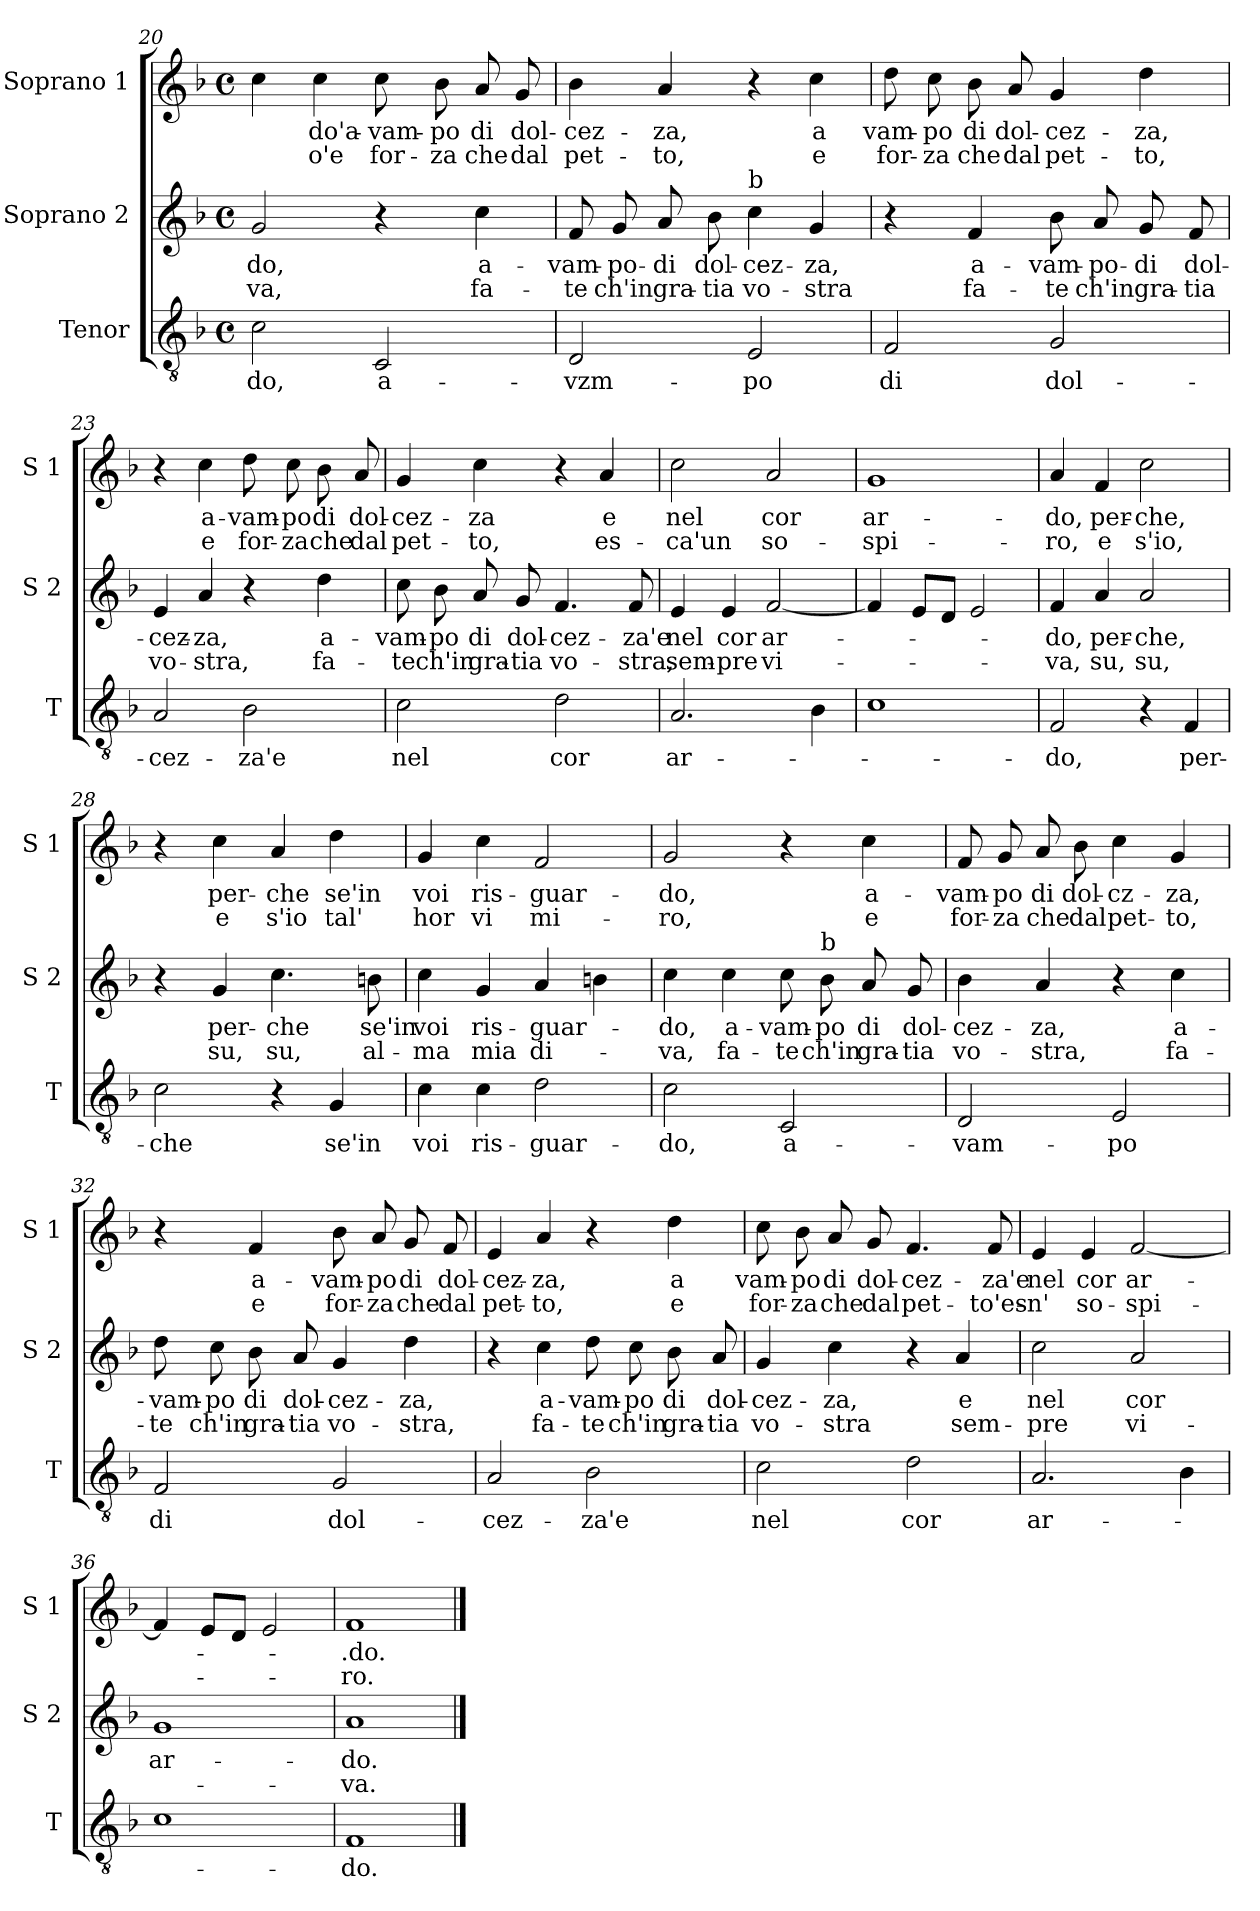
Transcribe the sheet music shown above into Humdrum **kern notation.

**kern	**text	**kern	**text	**text	**kern	**text	**text
*part3	*part3	*part2	*part2	*part2	*part1	*part1	*part1
*staff3	*staff3	*staff2	*staff2	*staff2	*staff1	*staff1	*staff1
*I"Tenor	*	*I"Soprano 2	*	*	*I"Soprano 1	*	*
*I'T	*	*I'S 2	*	*	*I'S 1	*	*
*clefGv2	*	*clefG2	*	*	*clefG2	*	*
*k[b-]	*	*k[b-]	*	*	*k[b-]	*	*
*F:	*	*F:	*	*	*F:	*	*
*M4/4	*	*M4/4	*	*	*M4/4	*	*
*met(c)	*	*met(c)	*	*	*met(c)	*	*
=20	=20	=20	=20	=20	=20	=20	=20
!	!LO:LY:b	!	!LO:LY:b	!LO:LY:b	!	!	!
2c\	-do,	2g/	-do,	-va,	4cc\	.	.
!	!	!	!	!	!	!LO:LY:b	!LO:LY:b
.	.	.	.	.	4cc\	-do'a-	-o'e
!	!LO:LY:b	!	!	!	!	!LO:LY:b	!LO:LY:b
2C/	a-	4r	.	.	8cc\	-vam-	for-
!	!	!	!	!	!	!LO:LY:b	!LO:LY:b
.	.	.	.	.	8b-\	-po	-za
!	!	!	!LO:LY:b	!LO:LY:b	!	!LO:LY:b	!LO:LY:b
.	.	4cc\	a-	fa-	8a/	di	che
!	!	!	!	!	!	!LO:LY:b	!LO:LY:b
.	.	.	.	.	8g/	dol-	dal
!!LO:LB:g=z
=21	=21	=21	=21	=21	=21	=21	=21
!	!LO:LY:b	!	!LO:LY:b	!LO:LY:b	!	!LO:LY:b	!LO:LY:b
2D/	-vzm-	8f/	-vam-	-te	4b-\	-cez-	pet-
!	!	!	!LO:LY:b	!LO:LY:b	!	!	!
.	.	8g/	-po-	ch'in	.	.	.
!	!	!	!LO:LY:b	!LO:LY:b	!	!LO:LY:b	!LO:LY:b
.	.	8a/	-di	gra-	4a/	-za,	-to,
!	!	!	!LO:LY:b	!LO:LY:b	!	!	!
.	.	8b-\	dol-	-tia	.	.	.
!	!	!LO:TX:a:t=b	!	!	!	!	!
!	!LO:LY:b	!	!LO:LY:b	!LO:LY:b	!	!	!
2E/	-po	4cc\	-cez-	vo-	4r	.	.
!	!	!	!LO:LY:b	!LO:LY:b	!	!LO:LY:b	!LO:LY:b
.	.	4g/	-za,	-stra	4cc\	a	e
=22	=22	=22	=22	=22	=22	=22	=22
!	!LO:LY:b	!	!	!	!	!LO:LY:b	!LO:LY:b
2F/	di	4r	.	.	8dd\	vam-	for-
!	!	!	!	!	!	!LO:LY:b	!LO:LY:b
.	.	.	.	.	8cc\	-po	-za
!	!	!	!LO:LY:b	!LO:LY:b	!	!LO:LY:b	!LO:LY:b
.	.	4f/	a-	fa-	8b-\	di	che
!	!	!	!	!	!	!LO:LY:b	!LO:LY:b
.	.	.	.	.	8a/	dol-	dal
!	!LO:LY:b	!	!LO:LY:b	!LO:LY:b	!	!LO:LY:b	!LO:LY:b
2G/	dol-	8b-\	-vam-	-te	4g/	-cez-	pet-
!	!	!	!LO:LY:b	!LO:LY:b	!	!	!
.	.	8a/	-po-	ch'in	.	.	.
!	!	!	!LO:LY:b	!LO:LY:b	!	!LO:LY:b	!LO:LY:b
.	.	8g/	-di	gra-	4dd\	-za,	-to,
!	!	!	!LO:LY:b	!LO:LY:b	!	!	!
.	.	8f/	dol-	-tia	.	.	.
=23	=23	=23	=23	=23	=23	=23	=23
!	!LO:LY:b	!	!LO:LY:b	!LO:LY:b	!	!	!
2A/	-cez-	4e/	-cez-	vo-	4r	.	.
!	!	!	!LO:LY:b	!LO:LY:b	!	!LO:LY:b	!LO:LY:b
.	.	4a/	-za,	-stra,	4cc\	a-	e
!	!LO:LY:b	!	!	!	!	!LO:LY:b	!LO:LY:b
2B-\	-za'e	4r	.	.	8dd\	-vam-	for-
!	!	!	!	!	!	!LO:LY:b	!LO:LY:b
.	.	.	.	.	8cc\	-po	-za
!	!	!	!LO:LY:b	!LO:LY:b	!	!LO:LY:b	!LO:LY:b
.	.	4dd\	a-	fa-	8b-\	di	che
!	!	!	!	!	!	!LO:LY:b	!LO:LY:b
.	.	.	.	.	8a/	dol-	dal
=24	=24	=24	=24	=24	=24	=24	=24
!	!LO:LY:b	!	!LO:LY:b	!LO:LY:b	!	!LO:LY:b	!LO:LY:b
2c\	nel	8cc\	-vam-	-te	4g/	-cez-	pet-
!	!	!	!LO:LY:b	!LO:LY:b	!	!	!
.	.	8b-\	-po	ch'in	.	.	.
!	!	!	!LO:LY:b	!LO:LY:b	!	!LO:LY:b	!LO:LY:b
.	.	8a/	di	gra-	4cc\	-za	-to,
!	!	!	!LO:LY:b	!LO:LY:b	!	!	!
.	.	8g/	dol-	-tia	.	.	.
!	!LO:LY:b	!	!LO:LY:b	!LO:LY:b	!	!	!
2d\	cor	4.f/	-cez-	vo-	4r	.	.
!	!	!	!	!	!	!LO:LY:b	!LO:LY:b
.	.	.	.	.	4a/	e	es-
!	!	!	!LO:LY:b	!LO:LY:b	!	!	!
.	.	8f/	-za'e	-stra,	.	.	.
!!LO:LB:g=z
=25	=25	=25	=25	=25	=25	=25	=25
!	!LO:LY:b	!	!LO:LY:b	!LO:LY:b	!	!LO:LY:b	!LO:LY:b
2.A/	ar-	4e/	nel	sem-	2cc\	nel	-ca'un
!	!	!	!LO:LY:b	!LO:LY:b	!	!	!
.	.	4e/	cor	-pre	.	.	.
!	!	!	!LO:LY:b	!LO:LY:b	!	!LO:LY:b	!LO:LY:b
.	.	[2f/	ar-	vi-	2a/	cor	so-
4B-\	.	.	.	.	.	.	.
=26	=26	=26	=26	=26	=26	=26	=26
!	!	!	!	!	!	!LO:LY:b	!LO:LY:b
1c	.	4f/]	.	.	1g	ar-	-spi-
.	.	8e/L	.	.	.	.	.
.	.	8d/J	.	.	.	.	.
.	.	2e/	.	.	.	.	.
=27	=27	=27	=27	=27	=27	=27	=27
!	!LO:LY:b	!	!LO:LY:b	!LO:LY:b	!	!LO:LY:b	!LO:LY:b
2F/	-do,	4f/	-do,	-va,	4a/	-do,	-ro,
!	!	!	!LO:LY:b	!LO:LY:b	!	!LO:LY:b	!LO:LY:b
.	.	4a/	per-	su,	4f/	per-	e
!	!	!	!LO:LY:b	!LO:LY:b	!	!LO:LY:b	!LO:LY:b
4r	.	2a/	-che,	su,	2cc\	-che,	s'io,
!	!LO:LY:b	!	!	!	!	!	!
4F/	per-	.	.	.	.	.	.
=28	=28	=28	=28	=28	=28	=28	=28
!	!LO:LY:b	!	!	!	!	!	!
2c\	-che	4r	.	.	4r	.	.
!	!	!	!LO:LY:b	!LO:LY:b	!	!LO:LY:b	!LO:LY:b
.	.	4g/	per-	su,	4cc\	per-	e
!	!	!	!LO:LY:b	!LO:LY:b	!	!LO:LY:b	!LO:LY:b
4r	.	4.cc\	-che	su,	4a/	-che	s'io
!	!LO:LY:b	!	!	!	!	!LO:LY:b	!LO:LY:b
4G/	se'in	.	.	.	4dd\	se'in	tal'
!	!	!	!LO:LY:b	!LO:LY:b	!	!	!
.	.	8bn\	se'in	al-	.	.	.
=29	=29	=29	=29	=29	=29	=29	=29
!	!LO:LY:b	!	!LO:LY:b	!LO:LY:b	!	!LO:LY:b	!LO:LY:b
4c\	voi	4cc\	voi	-ma	4g/	voi	hor
!	!LO:LY:b	!	!LO:LY:b	!LO:LY:b	!	!LO:LY:b	!LO:LY:b
4c\	ris-	4g/	ris-	mia	4cc\	ris-	vi
!	!LO:LY:b	!	!LO:LY:b	!LO:LY:b	!	!LO:LY:b	!LO:LY:b
2d\	-guar-	4a/	-guar-	di-	2f/	-guar-	mi-
.	.	4bn\	.	.	.	.	.
!!LO:PB:g=z
=30	=30	=30	=30	=30	=30	=30	=30
!	!LO:LY:b	!	!LO:LY:b	!LO:LY:b	!	!LO:LY:b	!LO:LY:b
2c\	-do,	4cc\	-do,	-va,	2g/	-do,	-ro,
!	!	!	!LO:LY:b	!LO:LY:b	!	!	!
.	.	4cc\	a-	fa-	.	.	.
!	!LO:LY:b	!	!LO:LY:b	!LO:LY:b	!	!	!
2C/	a-	8cc\	-vam-	-te	4r	.	.
!	!	!LO:TX:a:t=b	!	!	!	!	!
!	!	!	!LO:LY:b	!LO:LY:b	!	!	!
.	.	8b-\	-po	ch'in	.	.	.
!	!	!	!LO:LY:b	!LO:LY:b	!	!LO:LY:b	!LO:LY:b
.	.	8a/	di	gra-	4cc\	a-	e
!	!	!	!LO:LY:b	!LO:LY:b	!	!	!
.	.	8g/	dol-	-tia	.	.	.
=31	=31	=31	=31	=31	=31	=31	=31
!	!LO:LY:b	!	!LO:LY:b	!LO:LY:b	!	!LO:LY:b	!LO:LY:b
2D/	-vam-	4b-\	-cez-	vo-	8f/	-vam-	for-
!	!	!	!	!	!	!LO:LY:b	!LO:LY:b
.	.	.	.	.	8g/	-po	-za
!	!	!	!LO:LY:b	!LO:LY:b	!	!LO:LY:b	!LO:LY:b
.	.	4a/	-za,	-stra,	8a/	di	che
!	!	!	!	!	!	!LO:LY:b	!LO:LY:b
.	.	.	.	.	8b-\	dol-	dal
!	!LO:LY:b	!	!	!	!	!LO:LY:b	!LO:LY:b
2E/	-po	4r	.	.	4cc\	-cz-	pet-
!	!	!	!LO:LY:b	!LO:LY:b	!	!LO:LY:b	!LO:LY:b
.	.	4cc\	a-	fa-	4g/	-za,	-to,
=32	=32	=32	=32	=32	=32	=32	=32
!	!LO:LY:b	!	!LO:LY:b	!LO:LY:b	!	!	!
2F/	di	8dd\	-vam-	-te	4r	.	.
!	!	!	!LO:LY:b	!LO:LY:b	!	!	!
.	.	8cc\	-po	ch'in	.	.	.
!	!	!	!LO:LY:b	!LO:LY:b	!	!LO:LY:b	!LO:LY:b
.	.	8b-\	di	gra-	4f/	a-	e
!	!	!	!LO:LY:b	!LO:LY:b	!	!	!
.	.	8a/	dol-	-tia	.	.	.
!	!LO:LY:b	!	!LO:LY:b	!LO:LY:b	!	!LO:LY:b	!LO:LY:b
2G/	dol-	4g/	-cez-	vo-	8b-\	-vam-	for-
!	!	!	!	!	!	!LO:LY:b	!LO:LY:b
.	.	.	.	.	8a/	-po	-za
!	!	!	!LO:LY:b	!LO:LY:b	!	!LO:LY:b	!LO:LY:b
.	.	4dd\	-za,	-stra,	8g/	di	che
!	!	!	!	!	!	!LO:LY:b	!LO:LY:b
.	.	.	.	.	8f/	dol-	dal
=33	=33	=33	=33	=33	=33	=33	=33
!	!LO:LY:b	!	!	!	!	!LO:LY:b	!LO:LY:b
2A/	-cez-	4r	.	.	4e/	-cez-	pet-
!	!	!	!LO:LY:b	!LO:LY:b	!	!LO:LY:b	!LO:LY:b
.	.	4cc\	a-	fa-	4a/	-za,	-to,
!	!LO:LY:b	!	!LO:LY:b	!LO:LY:b	!	!	!
2B-\	-za'e	8dd\	-vam-	-te	4r	.	.
!	!	!	!LO:LY:b	!LO:LY:b	!	!	!
.	.	8cc\	-po	ch'in	.	.	.
!	!	!	!LO:LY:b	!LO:LY:b	!	!LO:LY:b	!LO:LY:b
.	.	8b-\	di	gra-	4dd\	a	e
!	!	!	!LO:LY:b	!LO:LY:b	!	!	!
.	.	8a/	dol-	-tia	.	.	.
!!LO:LB:g=z
=34	=34	=34	=34	=34	=34	=34	=34
!	!LO:LY:b	!	!LO:LY:b	!LO:LY:b	!	!LO:LY:b	!LO:LY:b
2c\	nel	4g/	-cez-	vo-	8cc\	vam-	for-
!	!	!	!	!	!	!LO:LY:b	!LO:LY:b
.	.	.	.	.	8b-\	-po	-za
!	!	!	!LO:LY:b	!LO:LY:b	!	!LO:LY:b	!LO:LY:b
.	.	4cc\	-za,	-stra	8a/	di	che
!	!	!	!	!	!	!LO:LY:b	!LO:LY:b
.	.	.	.	.	8g/	dol-	dal
!	!LO:LY:b	!	!	!	!	!LO:LY:b	!LO:LY:b
2d\	cor	4r	.	.	4.f/	-cez-	pet-
!	!	!	!LO:LY:b	!LO:LY:b	!	!	!
.	.	4a/	e	sem-	.	.	.
!	!	!	!	!	!	!LO:LY:b	!LO:LY:b
.	.	.	.	.	8f/	-za'e	-to'es-
=35	=35	=35	=35	=35	=35	=35	=35
!	!LO:LY:b	!	!LO:LY:b	!LO:LY:b	!	!LO:LY:b	!LO:LY:b
2.A/	ar-	2cc\	nel	-pre	4e/	nel	-n'
!	!	!	!	!	!	!LO:LY:b	!LO:LY:b
.	.	.	.	.	4e/	cor	so-
!	!	!	!LO:LY:b	!LO:LY:b	!	!LO:LY:b	!LO:LY:b
.	.	2a/	cor	vi-	[2f/	ar-	-spi-
4B-\	.	.	.	.	.	.	.
=36	=36	=36	=36	=36	=36	=36	=36
!	!	!	!LO:LY:b	!	!	!	!
1c	.	1g	ar-	.	4f/]	.	.
.	.	.	.	.	8e/L	.	.
.	.	.	.	.	8d/J	.	.
.	.	.	.	.	2e/	.	.
=37	=37	=37	=37	=37	=37	=37	=37
!	!LO:LY:b	!	!LO:LY:b	!LO:LY:b	!	!LO:LY:b	!LO:LY:b
1F	-do.	1a	-do.	-va.	1f	-.do.	-ro.
==	==	==	==	==	==	==	==
*-	*-	*-	*-	*-	*-	*-	*-
